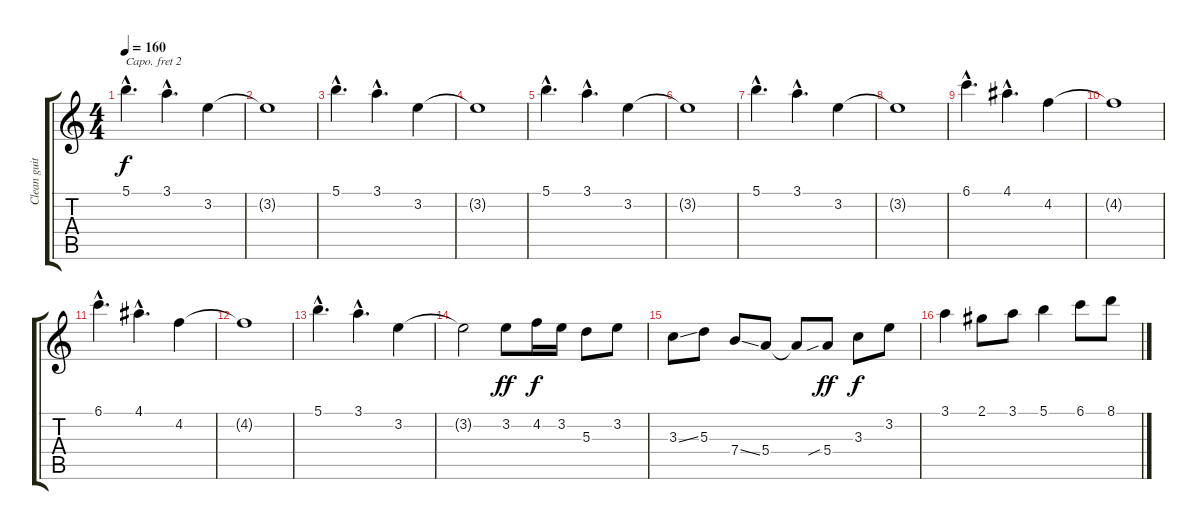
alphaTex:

\track ("Clean guitar" "Clean guit") {instrument electricguitarjazz}
\staff {score tabs}
\capo 2
\tuning (E4 B3 G3 D3 A2 E2) {hide}
\ts (4 4)
\tempo 160
\clef g2
\ks c
5.1{hac}.4{d dy f volume 13 balance 0} 3.1{hac}.4{d} 3.2.4 |
3.2{t}.1 |
5.1{hac}.4{d volume 13 balance 0} 3.1{hac}.4{d} 3.2.4 |
3.2{t}.1 |
5.1{hac}.4{d volume 13 balance 0} 3.1{hac}.4{d} 3.2.4 |
3.2{t}.1 |
5.1{hac}.4{d volume 13 balance 0} 3.1{hac}.4{d} 3.2.4 |
3.2{t}.1 |
6.1{hac}.4{d volume 13 balance 0} 4.1{hac}.4{d} 4.2.4 |
4.2{t}.1 |
6.1{hac}.4{d volume 13 balance 0} 4.1{hac}.4{d} 4.2.4 |
4.2{t}.1 |
5.1{hac}.4{d volume 13 balance 0} 3.1{hac}.4{d} 3.2.4 |
3.2{t}.2 3.2.8{dy ff} 4.2.16{dy f} 3.2.16 5.3.8 3.2.8 |
3.3{ss}.8 5.3.8 7.4{ss}.8 5.4.8 5.4{t}.8 5.4{sib}.8{dy ff} 3.3.8{dy f} 3.2.8 |
3.1.4 2.1.8 3.1.8 5.1.4 6.1.8 8.1.8
